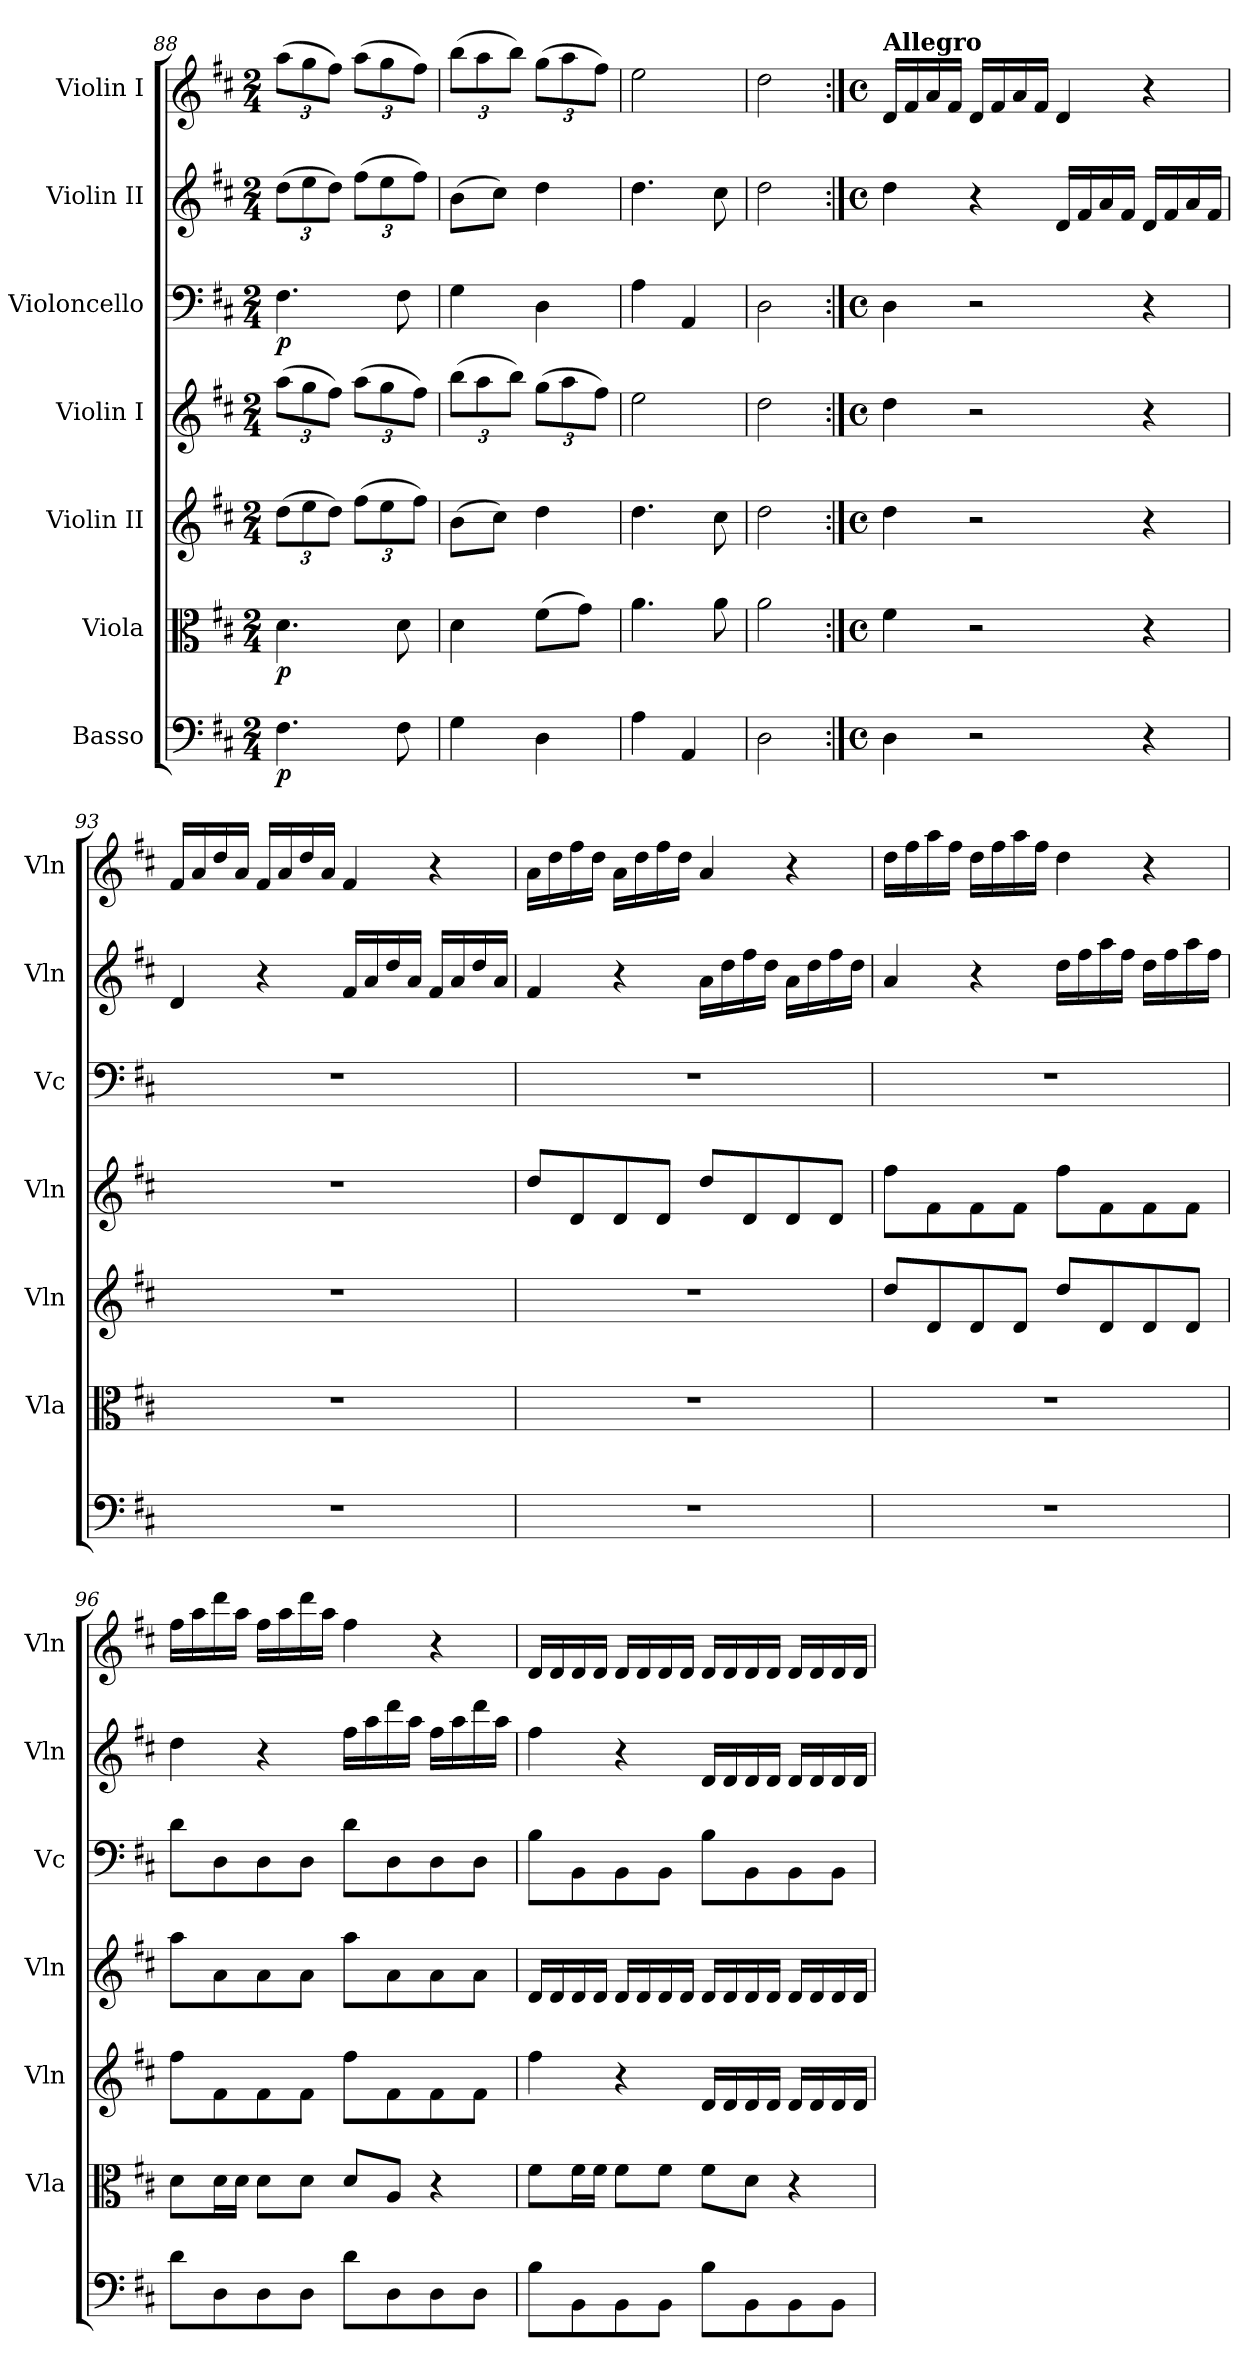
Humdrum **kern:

**kern	**dynam	**kern	**dynam	**kern	**kern	**kern	**dynam	**kern	**kern
*part7	*part7	*part6	*part6	*part5	*part4	*part3	*part3	*part2	*part1
*staff7	*staff7	*staff6	*staff6	*staff5	*staff4	*staff3	*staff3	*staff2	*staff1
*I"Basso	*	*I"Viola	*	*I"Violin II	*I"Violin I	*I"Violoncello	*	*I"Violin II	*I"Violin I
*	*	*I'Vla	*	*I'Vln	*I'Vln	*I'Vc	*	*I'Vln	*I'Vln
*clefF4	*	*clefC3	*	*clefG2	*clefG2	*clefF4	*	*clefG2	*clefG2
*k[f#c#]	*	*k[f#c#]	*	*k[f#c#]	*k[f#c#]	*k[f#c#]	*	*k[f#c#]	*k[f#c#]
*M2/4	*	*M2/4	*	*M2/4	*M2/4	*M2/4	*	*M2/4	*M2/4
*	*	*	*	*Xbrackettup	*Xbrackettup	*	*	*Xbrackettup	*Xbrackettup
=88	=88	=88	=88	=88	=88	=88	=88	=88	=88
!	!LO:DY:b	!	!LO:DY:b	!	!	!	!LO:DY:b	!	!
4.F#\	p	4.d\	p	(>12dd\L	(>12aa\L	4.F#\	p	(>12dd\L	(>12aa\L
.	.	.	.	12ee\	12gg\	.	.	12ee\	12gg\
.	.	.	.	12dd\J)	12ff#\J)	.	.	12dd\J)	12ff#\J)
.	.	.	.	(>12ff#\L	(>12aa\L	.	.	(>12ff#\L	(>12aa\L
.	.	.	.	12ee\	12gg\	.	.	12ee\	12gg\
8F#\	.	8d\	.	.	.	8F#\	.	.	.
.	.	.	.	12ff#\J)	12ff#\J)	.	.	12ff#\J)	12ff#\J)
=89	=89	=89	=89	=89	=89	=89	=89	=89	=89
4G\	.	4d\	.	(>8b\L	(>12bb\L	4G\	.	(>8b\L	(>12bb\L
.	.	.	.	.	12aa\	.	.	.	12aa\
.	.	.	.	8cc#\J)	.	.	.	8cc#\J)	.
.	.	.	.	.	12bb\J)	.	.	.	12bb\J)
4D\	.	(>8f#\L	.	4dd\	(>12gg\L	4D\	.	4dd\	(>12gg\L
.	.	.	.	.	12aa\	.	.	.	12aa\
.	.	8g\J)	.	.	.	.	.	.	.
.	.	.	.	.	12ff#\J)	.	.	.	12ff#\J)
=90	=90	=90	=90	=90	=90	=90	=90	=90	=90
4A\	.	4.a\	.	4.dd\	2ee\	4A\	.	4.dd\	2ee\
4AA/	.	.	.	.	.	4AA/	.	.	.
.	.	8a\	.	8cc#\	.	.	.	8cc#\	.
=91	=91	=91	=91	=91	=91	=91	=91	=91	=91
2D\	.	2a\	.	2dd\	2dd\	2D\	.	2dd\	2dd\
=92:|!	=92:|!	=92:|!	=92:|!	=92:|!	=92:|!	=92:|!	=92:|!	=92:|!	=92:|!
*M4/4	*	*M4/4	*	*M4/4	*M4/4	*M4/4	*	*M4/4	*M4/4
*met(c)	*	*met(c)	*	*met(c)	*met(c)	*met(c)	*	*met(c)	*met(c)
!	!	!	!	!	!	!	!	!	!LO:TX:a:B:t=Allegro
4D\	.	4f#\	.	4dd\	4dd\	4D\	.	4dd\	16d/LL
.	.	.	.	.	.	.	.	.	16f#/
.	.	.	.	.	.	.	.	.	16a/
.	.	.	.	.	.	.	.	.	16f#/JJ
2r	.	2r	.	2r	2r	2r	.	4r	16d/LL
.	.	.	.	.	.	.	.	.	16f#/
.	.	.	.	.	.	.	.	.	16a/
.	.	.	.	.	.	.	.	.	16f#/JJ
.	.	.	.	.	.	.	.	16d/LL	4d/
.	.	.	.	.	.	.	.	16f#/	.
.	.	.	.	.	.	.	.	16a/	.
.	.	.	.	.	.	.	.	16f#/JJ	.
4r	.	4r	.	4r	4r	4r	.	16d/LL	4r
.	.	.	.	.	.	.	.	16f#/	.
.	.	.	.	.	.	.	.	16a/	.
.	.	.	.	.	.	.	.	16f#/JJ	.
!!LO:LB:g=z
=93	=93	=93	=93	=93	=93	=93	=93	=93	=93
1r	.	1r	.	1r	1r	1r	.	4d/	16f#/LL
.	.	.	.	.	.	.	.	.	16a/
.	.	.	.	.	.	.	.	.	16dd/
.	.	.	.	.	.	.	.	.	16a/JJ
.	.	.	.	.	.	.	.	4r	16f#/LL
.	.	.	.	.	.	.	.	.	16a/
.	.	.	.	.	.	.	.	.	16dd/
.	.	.	.	.	.	.	.	.	16a/JJ
.	.	.	.	.	.	.	.	16f#/LL	4f#/
.	.	.	.	.	.	.	.	16a/	.
.	.	.	.	.	.	.	.	16dd/	.
.	.	.	.	.	.	.	.	16a/JJ	.
.	.	.	.	.	.	.	.	16f#/LL	4r
.	.	.	.	.	.	.	.	16a/	.
.	.	.	.	.	.	.	.	16dd/	.
.	.	.	.	.	.	.	.	16a/JJ	.
=94	=94	=94	=94	=94	=94	=94	=94	=94	=94
1r	.	1r	.	1r	8dd/L	1r	.	4f#/	16a\LL
.	.	.	.	.	.	.	.	.	16dd\
.	.	.	.	.	8d/	.	.	.	16ff#\
.	.	.	.	.	.	.	.	.	16dd\JJ
.	.	.	.	.	8d/	.	.	4r	16a\LL
.	.	.	.	.	.	.	.	.	16dd\
.	.	.	.	.	8d/J	.	.	.	16ff#\
.	.	.	.	.	.	.	.	.	16dd\JJ
.	.	.	.	.	8dd/L	.	.	16a\LL	4a/
.	.	.	.	.	.	.	.	16dd\	.
.	.	.	.	.	8d/	.	.	16ff#\	.
.	.	.	.	.	.	.	.	16dd\JJ	.
.	.	.	.	.	8d/	.	.	16a\LL	4r
.	.	.	.	.	.	.	.	16dd\	.
.	.	.	.	.	8d/J	.	.	16ff#\	.
.	.	.	.	.	.	.	.	16dd\JJ	.
=95	=95	=95	=95	=95	=95	=95	=95	=95	=95
1r	.	1r	.	8dd/L	8ff#\L	1r	.	4a/	16dd\LL
.	.	.	.	.	.	.	.	.	16ff#\
.	.	.	.	8d/	8f#\	.	.	.	16aa\
.	.	.	.	.	.	.	.	.	16ff#\JJ
.	.	.	.	8d/	8f#\	.	.	4r	16dd\LL
.	.	.	.	.	.	.	.	.	16ff#\
.	.	.	.	8d/J	8f#\J	.	.	.	16aa\
.	.	.	.	.	.	.	.	.	16ff#\JJ
.	.	.	.	8dd/L	8ff#\L	.	.	16dd\LL	4dd\
.	.	.	.	.	.	.	.	16ff#\	.
.	.	.	.	8d/	8f#\	.	.	16aa\	.
.	.	.	.	.	.	.	.	16ff#\JJ	.
.	.	.	.	8d/	8f#\	.	.	16dd\LL	4r
.	.	.	.	.	.	.	.	16ff#\	.
.	.	.	.	8d/J	8f#\J	.	.	16aa\	.
.	.	.	.	.	.	.	.	16ff#\JJ	.
=96	=96	=96	=96	=96	=96	=96	=96	=96	=96
8d\L	.	8d\L	.	8ff#\L	8aa\L	8d\L	.	4dd\	16ff#\LL
.	.	.	.	.	.	.	.	.	16aa\
8D\	.	16d\L	.	8f#\	8a\	8D\	.	.	16ddd\
.	.	16d\JJ	.	.	.	.	.	.	16aa\JJ
8D\	.	8d\L	.	8f#\	8a\	8D\	.	4r	16ff#\LL
.	.	.	.	.	.	.	.	.	16aa\
8D\J	.	8d\J	.	8f#\J	8a\J	8D\J	.	.	16ddd\
.	.	.	.	.	.	.	.	.	16aa\JJ
8d\L	.	8d/L	.	8ff#\L	8aa\L	8d\L	.	16ff#\LL	4ff#\
.	.	.	.	.	.	.	.	16aa\	.
8D\	.	8A/J	.	8f#\	8a\	8D\	.	16ddd\	.
.	.	.	.	.	.	.	.	16aa\JJ	.
8D\	.	4r	.	8f#\	8a\	8D\	.	16ff#\LL	4r
.	.	.	.	.	.	.	.	16aa\	.
8D\J	.	.	.	8f#\J	8a\J	8D\J	.	16ddd\	.
.	.	.	.	.	.	.	.	16aa\JJ	.
!!LO:PB:g=z
=97	=97	=97	=97	=97	=97	=97	=97	=97	=97
8B\L	.	8f#\L	.	4ff#\	16d/LL	8B\L	.	4ff#\	16d/LL
.	.	.	.	.	16d/	.	.	.	16d/
8BB\	.	16f#\L	.	.	16d/	8BB\	.	.	16d/
.	.	16f#\JJ	.	.	16d/JJ	.	.	.	16d/JJ
8BB\	.	8f#\L	.	4r	16d/LL	8BB\	.	4r	16d/LL
.	.	.	.	.	16d/	.	.	.	16d/
8BB\J	.	8f#\J	.	.	16d/	8BB\J	.	.	16d/
.	.	.	.	.	16d/JJ	.	.	.	16d/JJ
8B\L	.	8f#\L	.	16d/LL	16d/LL	8B\L	.	16d/LL	16d/LL
.	.	.	.	16d/	16d/	.	.	16d/	16d/
8BB\	.	8d\J	.	16d/	16d/	8BB\	.	16d/	16d/
.	.	.	.	16d/JJ	16d/JJ	.	.	16d/JJ	16d/JJ
8BB\	.	4r	.	16d/LL	16d/LL	8BB\	.	16d/LL	16d/LL
.	.	.	.	16d/	16d/	.	.	16d/	16d/
8BB\J	.	.	.	16d/	16d/	8BB\J	.	16d/	16d/
.	.	.	.	16d/JJ	16d/JJ	.	.	16d/JJ	16d/JJ
=	=	=	=	=	=	=	=	=	=
*-	*-	*-	*-	*-	*-	*-	*-	*-	*-
